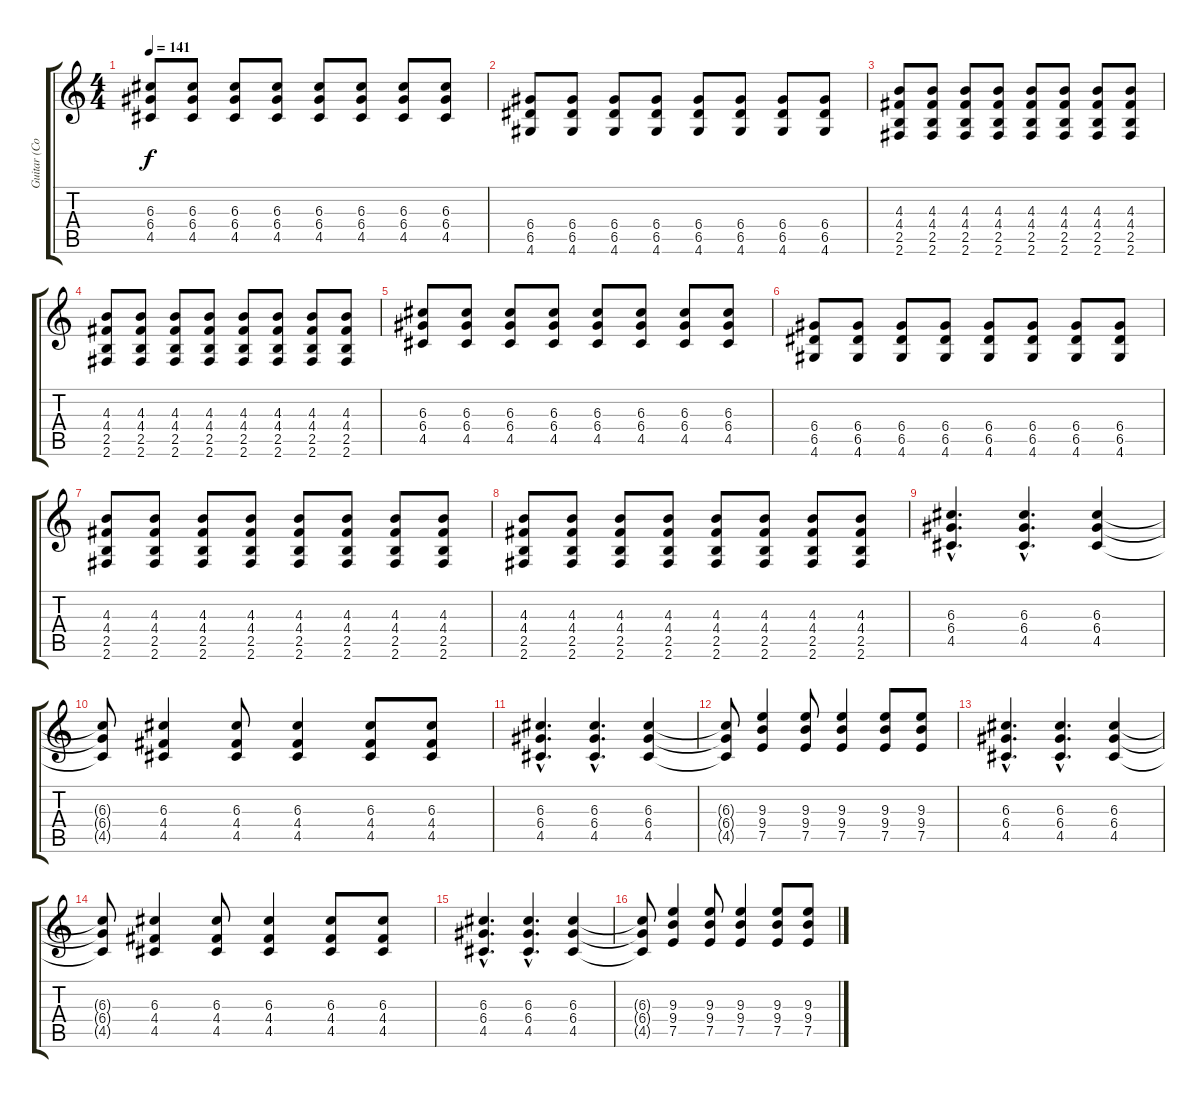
\track ("Guitar (Corin)" "Guitar (Co") {instrument overdrivenguitar}
\staff {score tabs}
\tuning (E4 B3 G3 D3 A2 E2) {hide}
\ts (4 4)
\tempo 141
\clef g2
\ks c
(6.3 6.4 4.5).8{dy f} (6.3 6.4 4.5).8 (6.3 6.4 4.5).8 (6.3 6.4 4.5).8 (6.3 6.4 4.5).8 (6.3 6.4 4.5).8 (6.3 6.4 4.5).8 (6.3 6.4 4.5).8 |
(6.4 6.5 4.6).8 (6.4 6.5 4.6).8 (6.4 6.5 4.6).8 (6.4 6.5 4.6).8 (6.4 6.5 4.6).8 (6.4 6.5 4.6).8 (6.4 6.5 4.6).8 (6.4 6.5 4.6).8 |
(4.3 4.4 2.5 2.6).8 (4.3 4.4 2.5 2.6).8 (4.3 4.4 2.5 2.6).8 (4.3 4.4 2.5 2.6).8 (4.3 4.4 2.5 2.6).8 (4.3 4.4 2.5 2.6).8 (4.3 4.4 2.5 2.6).8 (4.3 4.4 2.5 2.6).8 |
(4.3 4.4 2.5 2.6).8 (4.3 4.4 2.5 2.6).8 (4.3 4.4 2.5 2.6).8 (4.3 4.4 2.5 2.6).8 (4.3 4.4 2.5 2.6).8 (4.3 4.4 2.5 2.6).8 (4.3 4.4 2.5 2.6).8 (4.3 4.4 2.5 2.6).8 |
(6.3 6.4 4.5).8 (6.3 6.4 4.5).8 (6.3 6.4 4.5).8 (6.3 6.4 4.5).8 (6.3 6.4 4.5).8 (6.3 6.4 4.5).8 (6.3 6.4 4.5).8 (6.3 6.4 4.5).8 |
(6.4 6.5 4.6).8 (6.4 6.5 4.6).8 (6.4 6.5 4.6).8 (6.4 6.5 4.6).8 (6.4 6.5 4.6).8 (6.4 6.5 4.6).8 (6.4 6.5 4.6).8 (6.4 6.5 4.6).8 |
(4.3 4.4 2.5 2.6).8 (4.3 4.4 2.5 2.6).8 (4.3 4.4 2.5 2.6).8 (4.3 4.4 2.5 2.6).8 (4.3 4.4 2.5 2.6).8 (4.3 4.4 2.5 2.6).8 (4.3 4.4 2.5 2.6).8 (4.3 4.4 2.5 2.6).8 |
(4.3 4.4 2.5 2.6).8 (4.3 4.4 2.5 2.6).8 (4.3 4.4 2.5 2.6).8 (4.3 4.4 2.5 2.6).8 (4.3 4.4 2.5 2.6).8 (4.3 4.4 2.5 2.6).8 (4.3 4.4 2.5 2.6).8 (4.3 4.4 2.5 2.6).8 |
(6.3{hac} 6.4{hac} 4.5{hac}).4{d} (6.3{hac} 6.4{hac} 4.5{hac}).4{d} (6.3 6.4 4.5).4 |
(6.3{t} 6.4{t} 4.5{t}).8 (6.3 4.4 4.5).4 (6.3 4.4 4.5).8 (6.3 4.4 4.5).4 (6.3 4.4 4.5).8 (6.3 4.4 4.5).8 |
(6.3{hac} 6.4{hac} 4.5{hac}).4{d} (6.3{hac} 6.4{hac} 4.5{hac}).4{d} (6.3 6.4 4.5).4 |
(6.3{t} 6.4{t} 4.5{t}).8 (9.3 9.4 7.5).4 (9.3 9.4 7.5).8 (9.3 9.4 7.5).4 (9.3 9.4 7.5).8 (9.3 9.4 7.5).8 |
(6.3{hac} 6.4{hac} 4.5{hac}).4{d} (6.3{hac} 6.4{hac} 4.5{hac}).4{d} (6.3 6.4 4.5).4 |
(6.3{t} 6.4{t} 4.5{t}).8 (6.3 4.4 4.5).4 (6.3 4.4 4.5).8 (6.3 4.4 4.5).4 (6.3 4.4 4.5).8 (6.3 4.4 4.5).8 |
(6.3{hac} 6.4{hac} 4.5{hac}).4{d} (6.3{hac} 6.4{hac} 4.5{hac}).4{d} (6.3 6.4 4.5).4 |
(6.3{t} 6.4{t} 4.5{t}).8 (9.3 9.4 7.5).4 (9.3 9.4 7.5).8 (9.3 9.4 7.5).4 (9.3 9.4 7.5).8 (9.3 9.4 7.5).8
